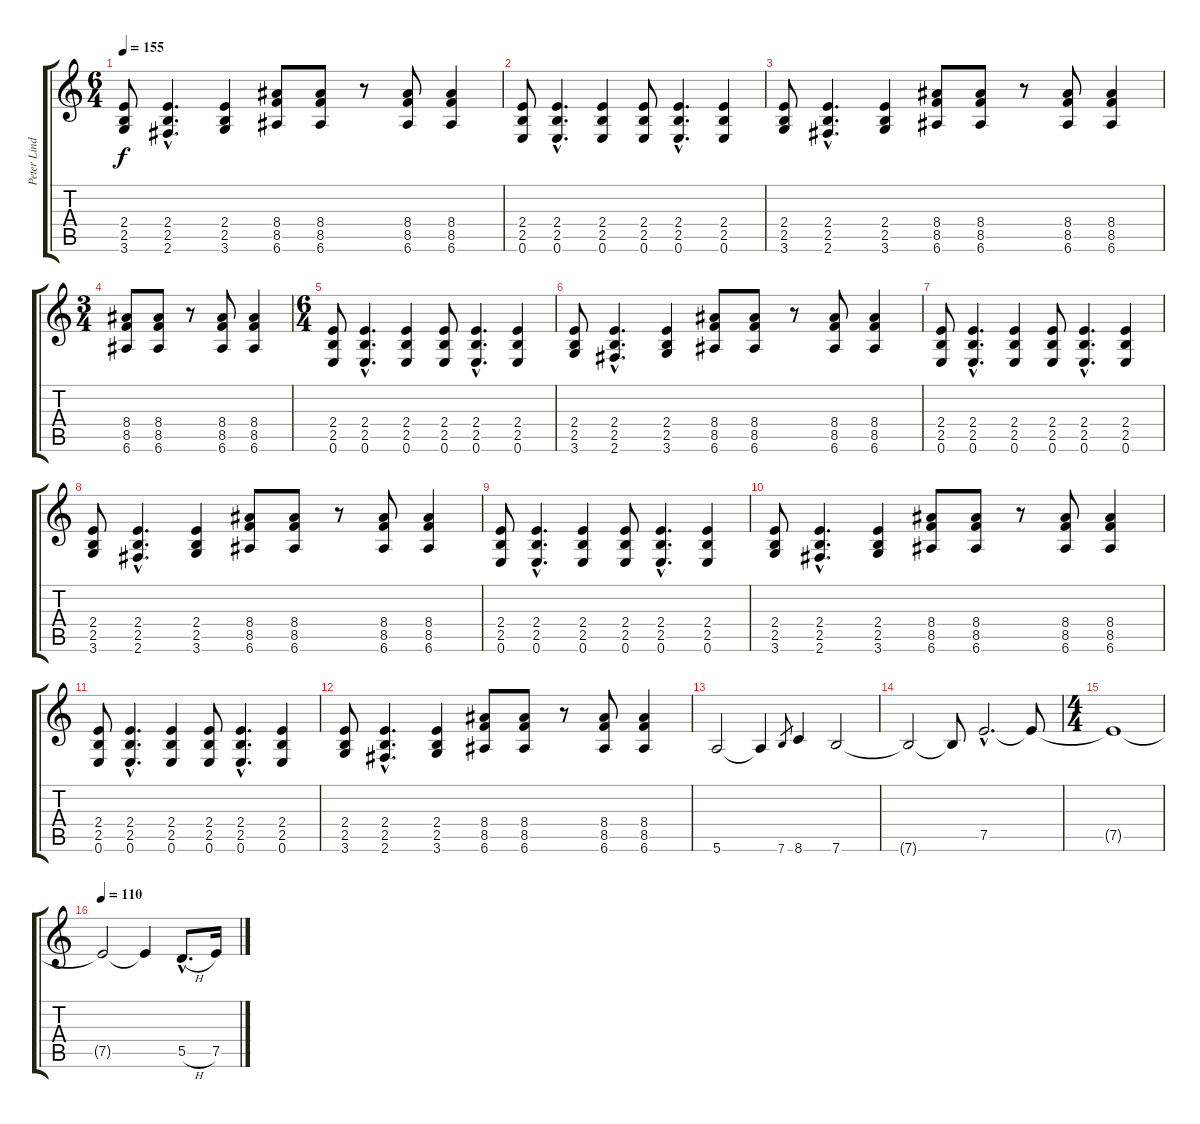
\track ("Peter Lindgren" "Peter Lind") {instrument distortionguitar}
\staff {score tabs}
\tuning (E4 B3 G3 D3 A2 E2) {hide}
\ts (6 4)
\tempo 155
\clef g2
\ks c
(2.4 2.5 3.6).8{dy f} (2.4{hac} 2.5{hac} 2.6{hac}).4{d} (2.4 2.5 3.6).4 (8.4 8.5 6.6).8 (8.4 8.5 6.6).8 r.8 (8.4 8.5 6.6).8 (8.4 8.5 6.6).4 |
(2.4 2.5 0.6).8 (2.4{hac} 2.5{hac} 0.6{hac}).4{d} (2.4 2.5 0.6).4 (2.4 2.5 0.6).8 (2.4{hac} 2.5{hac} 0.6{hac}).4{d} (2.4 2.5 0.6).4 |
(2.4 2.5 3.6).8 (2.4{hac} 2.5{hac} 2.6{hac}).4{d} (2.4 2.5 3.6).4 (8.4 8.5 6.6).8 (8.4 8.5 6.6).8 r.8 (8.4 8.5 6.6).8 (8.4 8.5 6.6).4 |
\ts (3 4)
(8.4 8.5 6.6).8 (8.4 8.5 6.6).8 r.8 (8.4 8.5 6.6).8 (8.4 8.5 6.6).4 |
\ts (6 4)
(2.4 2.5 0.6).8 (2.4{hac} 2.5{hac} 0.6{hac}).4{d} (2.4 2.5 0.6).4 (2.4 2.5 0.6).8 (2.4{hac} 2.5{hac} 0.6{hac}).4{d} (2.4 2.5 0.6).4 |
(2.4 2.5 3.6).8 (2.4{hac} 2.5{hac} 2.6{hac}).4{d} (2.4 2.5 3.6).4 (8.4 8.5 6.6).8 (8.4 8.5 6.6).8 r.8 (8.4 8.5 6.6).8 (8.4 8.5 6.6).4 |
(2.4 2.5 0.6).8 (2.4{hac} 2.5{hac} 0.6{hac}).4{d} (2.4 2.5 0.6).4 (2.4 2.5 0.6).8 (2.4{hac} 2.5{hac} 0.6{hac}).4{d} (2.4 2.5 0.6).4 |
(2.4 2.5 3.6).8 (2.4{hac} 2.5{hac} 2.6{hac}).4{d} (2.4 2.5 3.6).4 (8.4 8.5 6.6).8 (8.4 8.5 6.6).8 r.8 (8.4 8.5 6.6).8 (8.4 8.5 6.6).4 |
(2.4 2.5 0.6).8 (2.4{hac} 2.5{hac} 0.6{hac}).4{d} (2.4 2.5 0.6).4 (2.4 2.5 0.6).8 (2.4{hac} 2.5{hac} 0.6{hac}).4{d} (2.4 2.5 0.6).4 |
(2.4 2.5 3.6).8 (2.4{hac} 2.5{hac} 2.6{hac}).4{d} (2.4 2.5 3.6).4 (8.4 8.5 6.6).8 (8.4 8.5 6.6).8 r.8 (8.4 8.5 6.6).8 (8.4 8.5 6.6).4 |
(2.4 2.5 0.6).8 (2.4{hac} 2.5{hac} 0.6{hac}).4{d} (2.4 2.5 0.6).4 (2.4 2.5 0.6).8 (2.4{hac} 2.5{hac} 0.6{hac}).4{d} (2.4 2.5 0.6).4 |
(2.4 2.5 3.6).8 (2.4{hac} 2.5{hac} 2.6{hac}).4{d} (2.4 2.5 3.6).4 (8.4 8.5 6.6).8 (8.4 8.5 6.6).8 r.8 (8.4 8.5 6.6).8 (8.4 8.5 6.6).4 |
5.6.2 5.6{t}.4 7.6.8{gr} 8.6.4 7.6.2 |
7.6{t}.2 7.6{t}.8 7.5{hac}.2{d} 7.5{t}.8 |
\ts (4 4)
7.5{t}.1 |
\tempo 110
7.5{t}.2 7.5{t}.4 5.5{h hac}.8{d} 7.5.16
